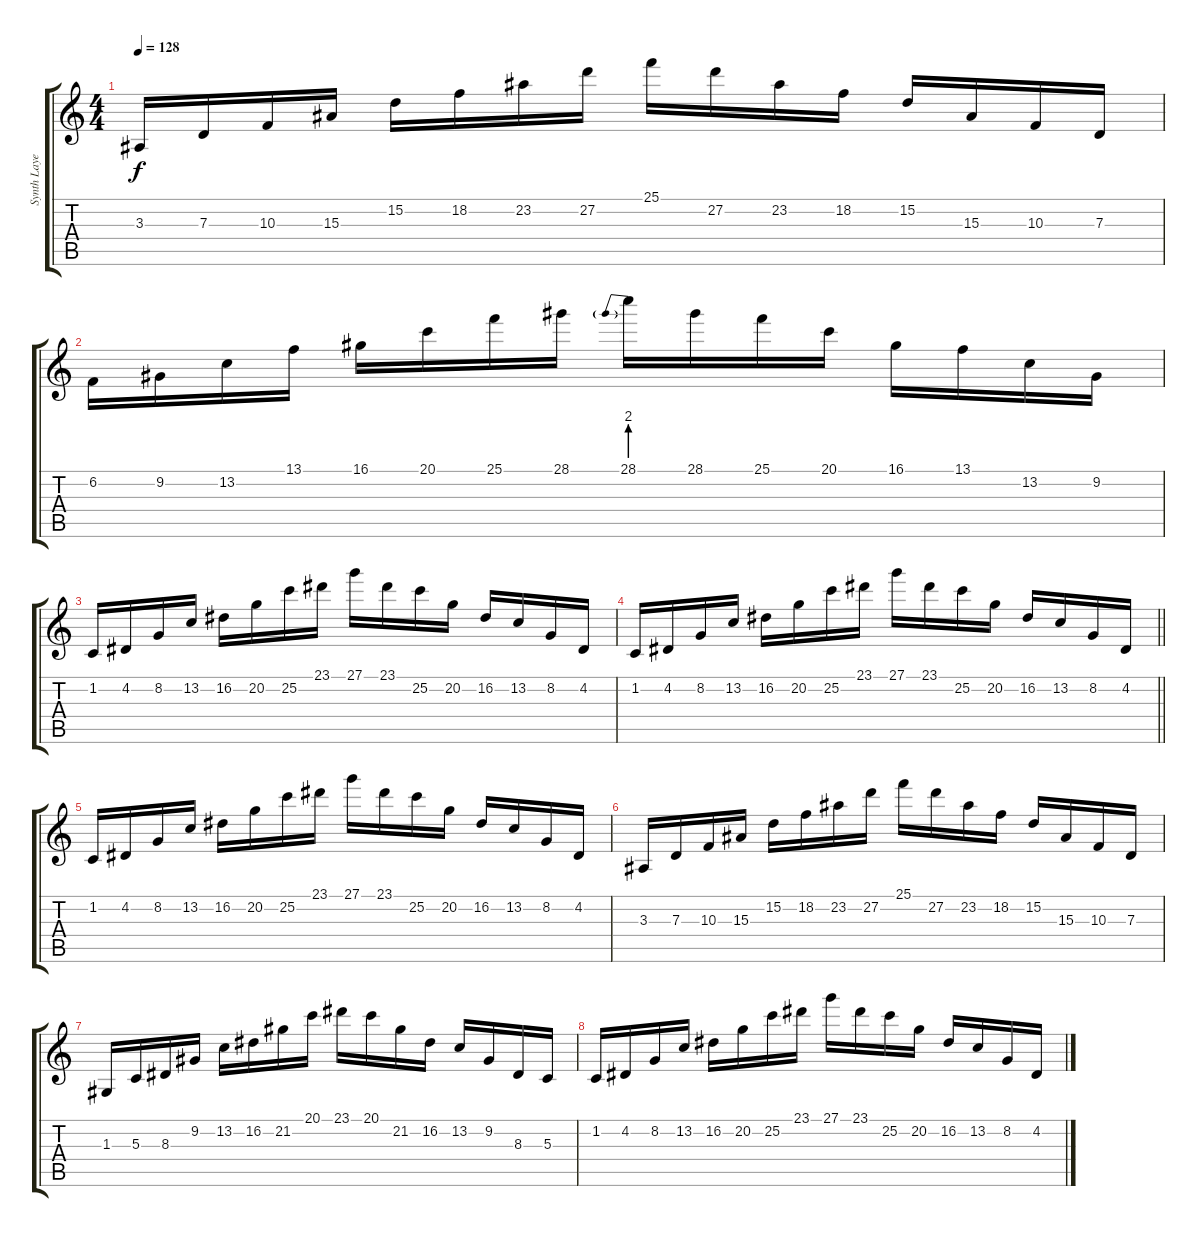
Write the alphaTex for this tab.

\track ("Synth Layer 2" "Synth Laye") {instrument orchestralharp}
\staff {score tabs}
\tuning (E4 B3 G3 D3 A2 E2) {hide}
\ts (4 4)
\tempo 128
\clef g2
\ks c
3.3.16{dy f} 7.3.16 10.3.16 15.3.16 15.2.16 18.2.16 23.2.16 27.2.16 25.1.16 27.2.16 23.2.16 18.2.16 15.2.16 15.3.16 10.3.16 7.3.16 |
6.2.16 9.2.16 13.2.16 13.1.16 16.1.16 20.1.16 25.1.16 28.1.16 28.1{be (prebend 0 8 60 8)}.16 28.1.16 25.1.16 20.1.16 16.1.16 13.1.16 13.2.16 9.2.16 |
1.2.16 4.2.16 8.2.16 13.2.16 16.2.16 20.2.16 25.2.16 23.1.16 27.1.16 23.1.16 25.2.16 20.2.16 16.2.16 13.2.16 8.2.16 4.2.16 |
\barLineRight lightlight
1.2.16 4.2.16 8.2.16 13.2.16 16.2.16 20.2.16 25.2.16 23.1.16 27.1.16 23.1.16 25.2.16 20.2.16 16.2.16 13.2.16 8.2.16 4.2.16 |
1.2.16 4.2.16 8.2.16 13.2.16 16.2.16 20.2.16 25.2.16 23.1.16 27.1.16 23.1.16 25.2.16 20.2.16 16.2.16 13.2.16 8.2.16 4.2.16 |
3.3.16 7.3.16 10.3.16 15.3.16 15.2.16 18.2.16 23.2.16 27.2.16 25.1.16 27.2.16 23.2.16 18.2.16 15.2.16 15.3.16 10.3.16 7.3.16 |
1.3.16 5.3.16 8.3.16 9.2.16 13.2.16 16.2.16 21.2.16 20.1.16 23.1.16 20.1.16 21.2.16 16.2.16 13.2.16 9.2.16 8.3.16 5.3.16 |
1.2.16 4.2.16 8.2.16 13.2.16 16.2.16 20.2.16 25.2.16 23.1.16 27.1.16 23.1.16 25.2.16 20.2.16 16.2.16 13.2.16 8.2.16 4.2.16
